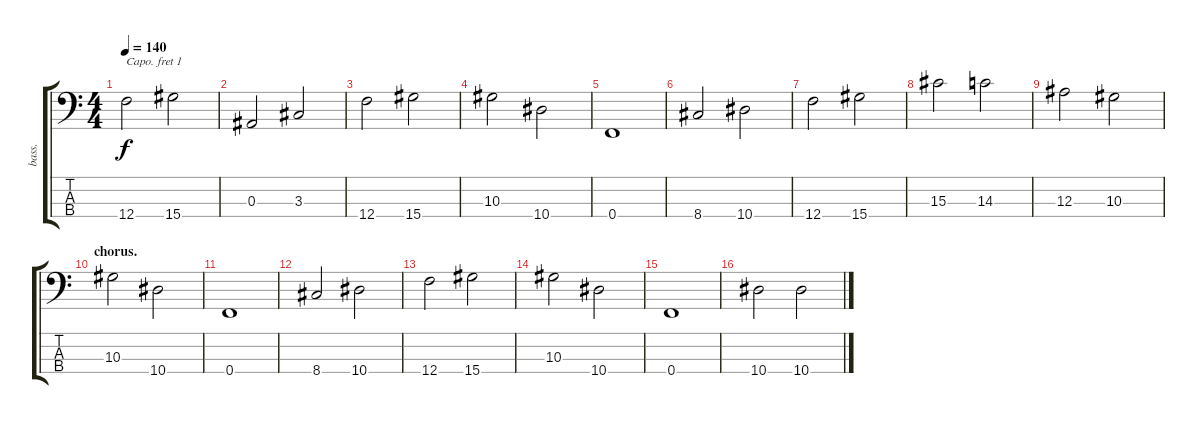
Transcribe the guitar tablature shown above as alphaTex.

\track ("bass." "bass.") {instrument electricbasspick}
\staff {score tabs}
\capo 1
\tuning (G2 D2 A1 E1) {hide}
\ts (4 4)
\tempo 140
\clef f4
\ks c
12.4.2{dy f} 15.4.2 |
0.3.2 3.3.2 |
12.4.2 15.4.2 |
10.3.2 10.4.2 |
0.4.1 |
8.4.2 10.4.2 |
12.4.2 15.4.2 |
15.3.2 14.3.2 |
12.3.2 10.3.2 |
\section ("" "chorus.")
10.3.2 10.4.2 |
0.4.1 |
8.4.2 10.4.2 |
12.4.2 15.4.2 |
10.3.2 10.4.2 |
0.4.1 |
10.4.2 10.4.2
